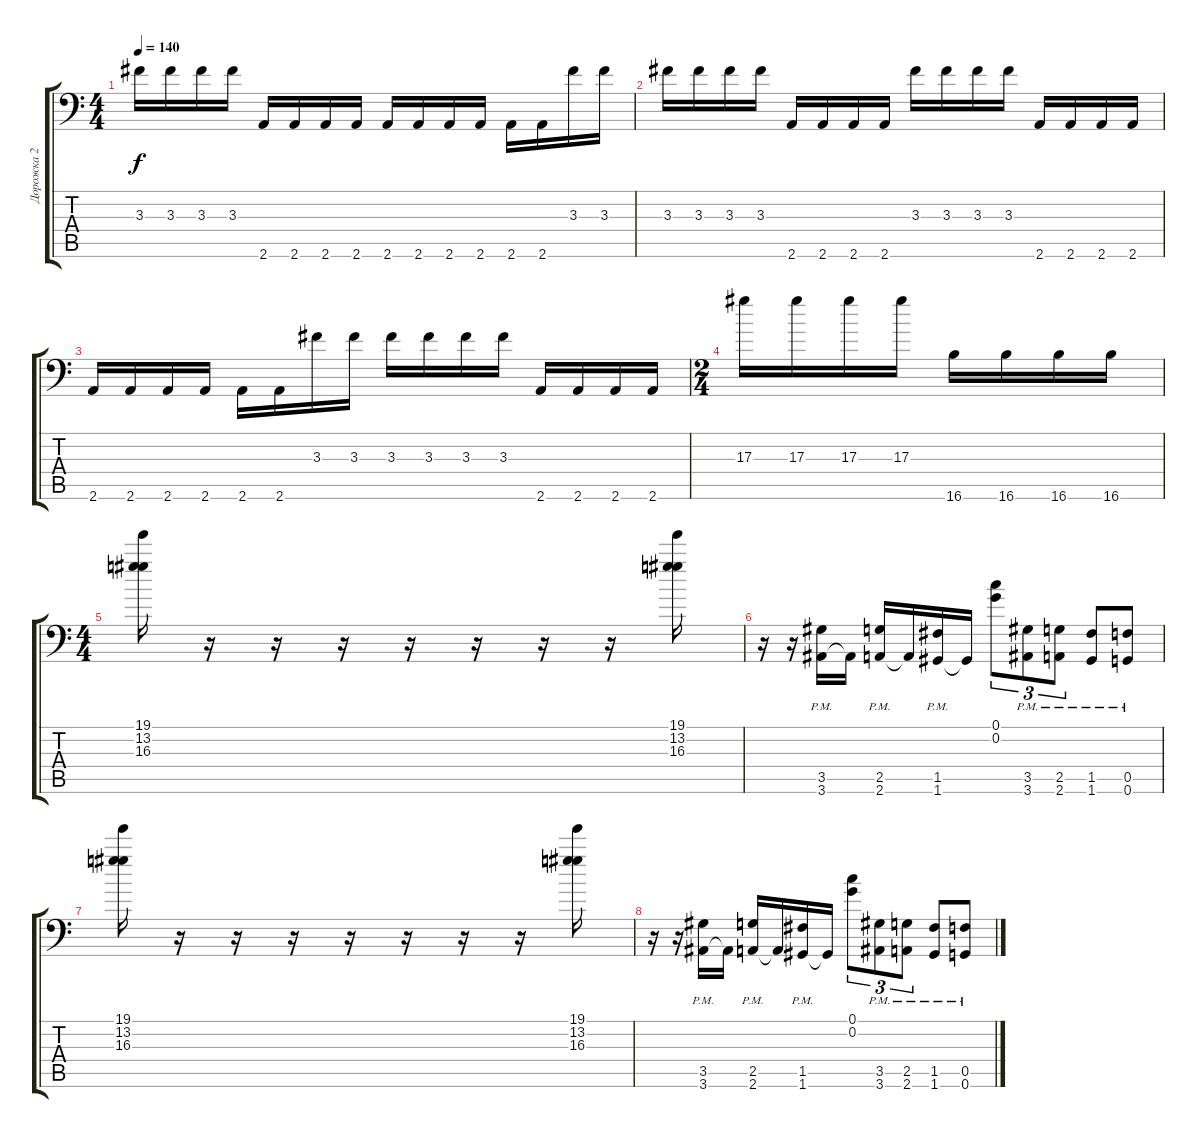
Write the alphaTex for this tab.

\track ("Дорожка 2" "Дорожка 2") {instrument distortionguitar}
\staff {score tabs}
\tuning (C4 G3 Eb3 Bb2 F2 G1) {hide}
\ts (4 4)
\tempo 140
\clef f4
\ks c
3.3.16{dy f} 3.3.16 3.3.16 3.3.16 2.6.16 2.6.16 2.6.16 2.6.16 2.6.16 2.6.16 2.6.16 2.6.16 2.6.16 2.6.16 3.3.16 3.3.16 |
3.3.16 3.3.16 3.3.16 3.3.16 2.6.16 2.6.16 2.6.16 2.6.16 3.3.16 3.3.16 3.3.16 3.3.16 2.6.16 2.6.16 2.6.16 2.6.16 |
2.6.16 2.6.16 2.6.16 2.6.16 2.6.16 2.6.16 3.3.16 3.3.16 3.3.16 3.3.16 3.3.16 3.3.16 2.6.16 2.6.16 2.6.16 2.6.16 |
\ts (2 4)
17.3.16 17.3.16 17.3.16 17.3.16 16.6.16 16.6.16 16.6.16 16.6.16 |
\ts (4 4)
(19.1 13.2 16.3).16 r.16 r.16 r.16 r.16 r.16 r.16 r.16 (19.1 13.2 16.3).16 |
r.16 r.16 (3.5 3.6{pm}).16 3.6{t}.16 (2.5 2.6{pm}).16 2.6{t}.16 (1.5 1.6{pm}).16 1.6{t}.16 (0.1 0.2).8{tu (3 2)} (3.5 3.6{pm}).8{tu (3 2)} (2.5 2.6{pm}).8{tu (3 2)} (1.5 1.6{pm}).8 (0.5 0.6{pm}).8 |
(19.1 13.2 16.3).16 r.16 r.16 r.16 r.16 r.16 r.16 r.16 (19.1 13.2 16.3).16 |
r.16 r.16 (3.5 3.6{pm}).16 3.6{t}.16 (2.5 2.6{pm}).16 2.6{t}.16 (1.5 1.6{pm}).16 1.6{t}.16 (0.1 0.2).8{tu (3 2)} (3.5 3.6{pm}).8{tu (3 2)} (2.5 2.6{pm}).8{tu (3 2)} (1.5 1.6{pm}).8 (0.5 0.6{pm}).8
